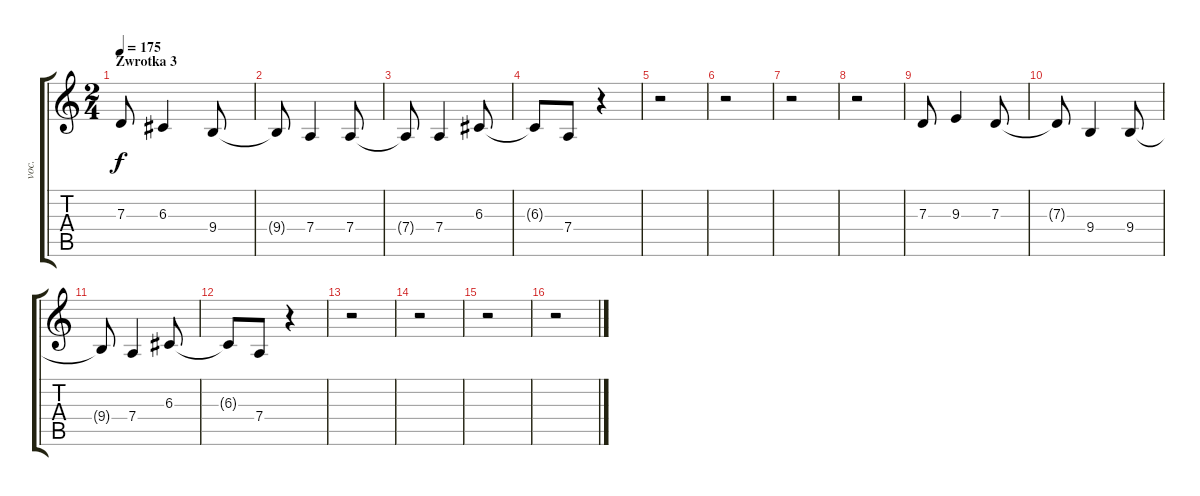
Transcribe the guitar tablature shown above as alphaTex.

\track ("voc." "voc.") {instrument lead8bassandlead}
\staff {score tabs}
\tuning (E4 B3 G3 D3 A2 E2) {hide}
\ts (2 4)
\section ("" "Zwrotka 3")
\tempo 175
\clef g2
\ks c
7.3.8{dy f} 6.3.4 9.4.8 |
9.4{t}.8 7.4.4 7.4.8 |
7.4{t}.8 7.4.4 6.3.8 |
6.3{t}.8 7.4.8 r.4 |
r.2 |
r.2 |
r.2 |
r.2 |
7.3.8 9.3.4 7.3.8 |
7.3{t}.8 9.4.4 9.4.8 |
9.4{t}.8 7.4.4 6.3.8 |
6.3{t}.8 7.4.8 r.4 |
r.2 |
r.2 |
r.2 |
r.2
